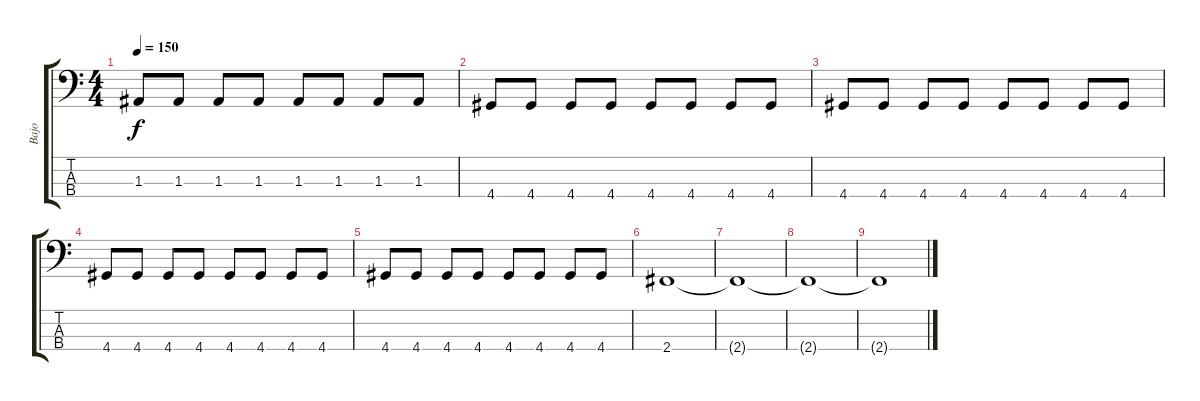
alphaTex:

\track ("Bajo" "Bajo") {instrument electricbasspick}
\staff {score tabs}
\tuning (G2 D2 A1 E1) {hide}
\ts (4 4)
\tempo 150
\clef f4
\ks c
1.3.8{dy f} 1.3.8 1.3.8 1.3.8 1.3.8 1.3.8 1.3.8 1.3.8 |
4.4.8 4.4.8 4.4.8 4.4.8 4.4.8 4.4.8 4.4.8 4.4.8 |
4.4.8 4.4.8 4.4.8 4.4.8 4.4.8 4.4.8 4.4.8 4.4.8 |
4.4.8 4.4.8 4.4.8 4.4.8 4.4.8 4.4.8 4.4.8 4.4.8 |
4.4.8 4.4.8 4.4.8 4.4.8 4.4.8 4.4.8 4.4.8 4.4.8 |
2.4.1 |
2.4{t}.1 |
2.4{t}.1 |
2.4{t}.1
